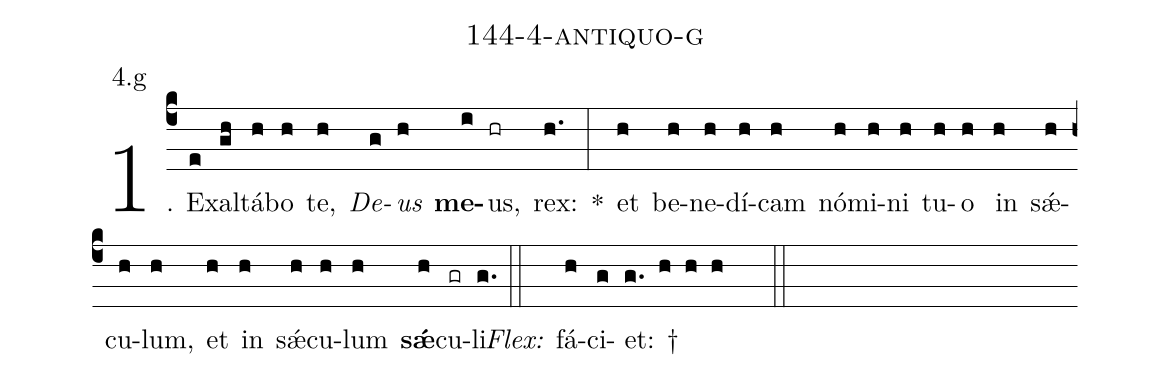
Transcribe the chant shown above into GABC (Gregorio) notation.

name: 144-4-antiquo-g;
annotation: 4.g;
%%
(c4)1. Ex(e)al(gh)tá(h)bo(h) te,(h) <i>De</i>(g)<i>us</i>(h) <b>me</b>(i)us,(hr) rex:(h.) *(:) et(h) be(h)ne(h)dí(h)cam(h) nó(h)mi(h)ni(h) tu(h)o(h) in(h) sǽ(h)cu(h)lum,(h) et(h) in(h) sǽ(h)cu(h)lum(h) <b>sǽ</b>(h)cu(gr)li.(g.) (::)
<i>Flex:</i>()  fá(h)ci(g)et: †(g. h h h  ::)
